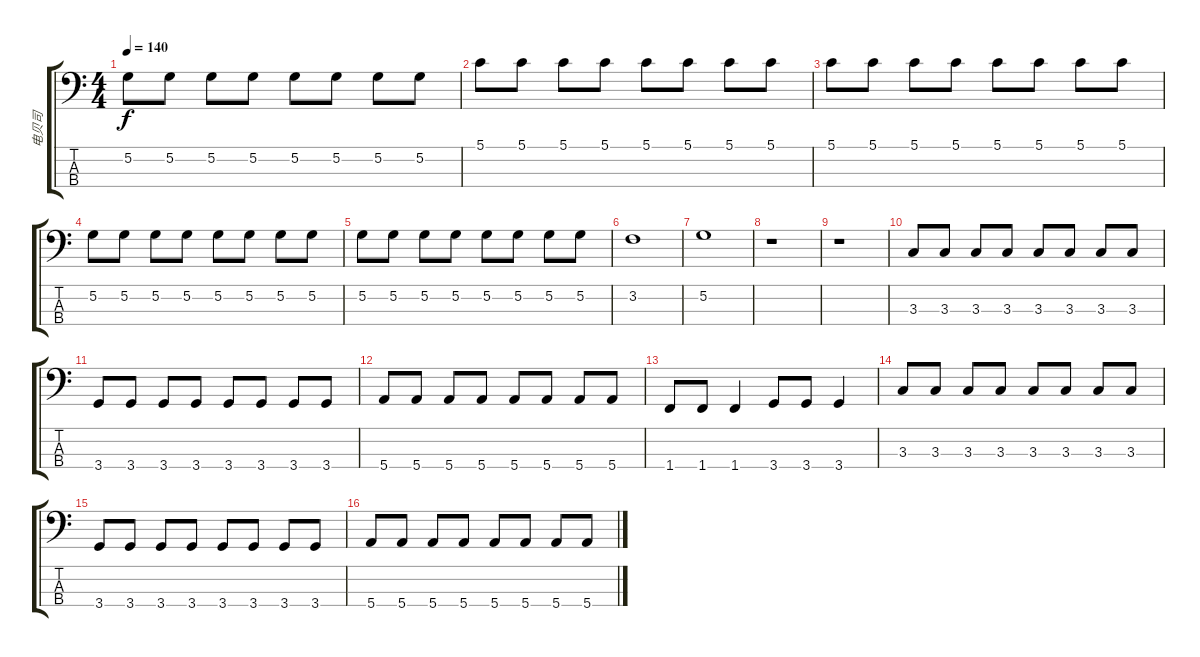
\track ("电贝司" "电贝司") {instrument electricbassfinger}
\staff {score tabs}
\tuning (G2 D2 A1 E1) {hide}
\ts (4 4)
\tempo 140
\clef f4
\ks c
5.2.8{dy f} 5.2.8 5.2.8 5.2.8 5.2.8 5.2.8 5.2.8 5.2.8 |
5.1.8 5.1.8 5.1.8 5.1.8 5.1.8 5.1.8 5.1.8 5.1.8 |
5.1.8 5.1.8 5.1.8 5.1.8 5.1.8 5.1.8 5.1.8 5.1.8 |
5.2.8 5.2.8 5.2.8 5.2.8 5.2.8 5.2.8 5.2.8 5.2.8 |
5.2.8 5.2.8 5.2.8 5.2.8 5.2.8 5.2.8 5.2.8 5.2.8 |
3.2.1 |
5.2.1 |
r.1 |
r.1 |
3.3.8 3.3.8 3.3.8 3.3.8 3.3.8 3.3.8 3.3.8 3.3.8 |
3.4.8 3.4.8 3.4.8 3.4.8 3.4.8 3.4.8 3.4.8 3.4.8 |
5.4.8 5.4.8 5.4.8 5.4.8 5.4.8 5.4.8 5.4.8 5.4.8 |
1.4.8 1.4.8 1.4.4 3.4.8 3.4.8 3.4.4 |
3.3.8 3.3.8 3.3.8 3.3.8 3.3.8 3.3.8 3.3.8 3.3.8 |
3.4.8 3.4.8 3.4.8 3.4.8 3.4.8 3.4.8 3.4.8 3.4.8 |
5.4.8 5.4.8 5.4.8 5.4.8 5.4.8 5.4.8 5.4.8 5.4.8
